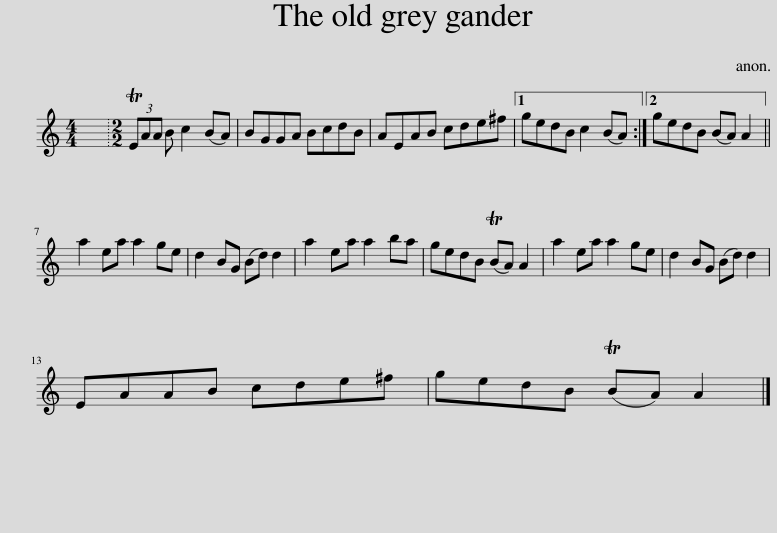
X:1
L:1/8
M:4/4
I:linebreak $
K:C
V:1 treble
V:1
 x8 |[M:2/2] (3TEAA B c2 (BA) | BGGA BcdB | AEAB cde^f |1 gedB c2 (BA) :|2 %5
 gedB (BA) A2 ||$ a2 ea a2 ge | d2 BG (Bd) d2 | a2 ea a2 ba | gedB (TBA) A2 | %10
 a2 ea a2 ge | d2 BG (Bd) d2 |$ EAAB cde^f | gedB (TBA) A2 |] %14
